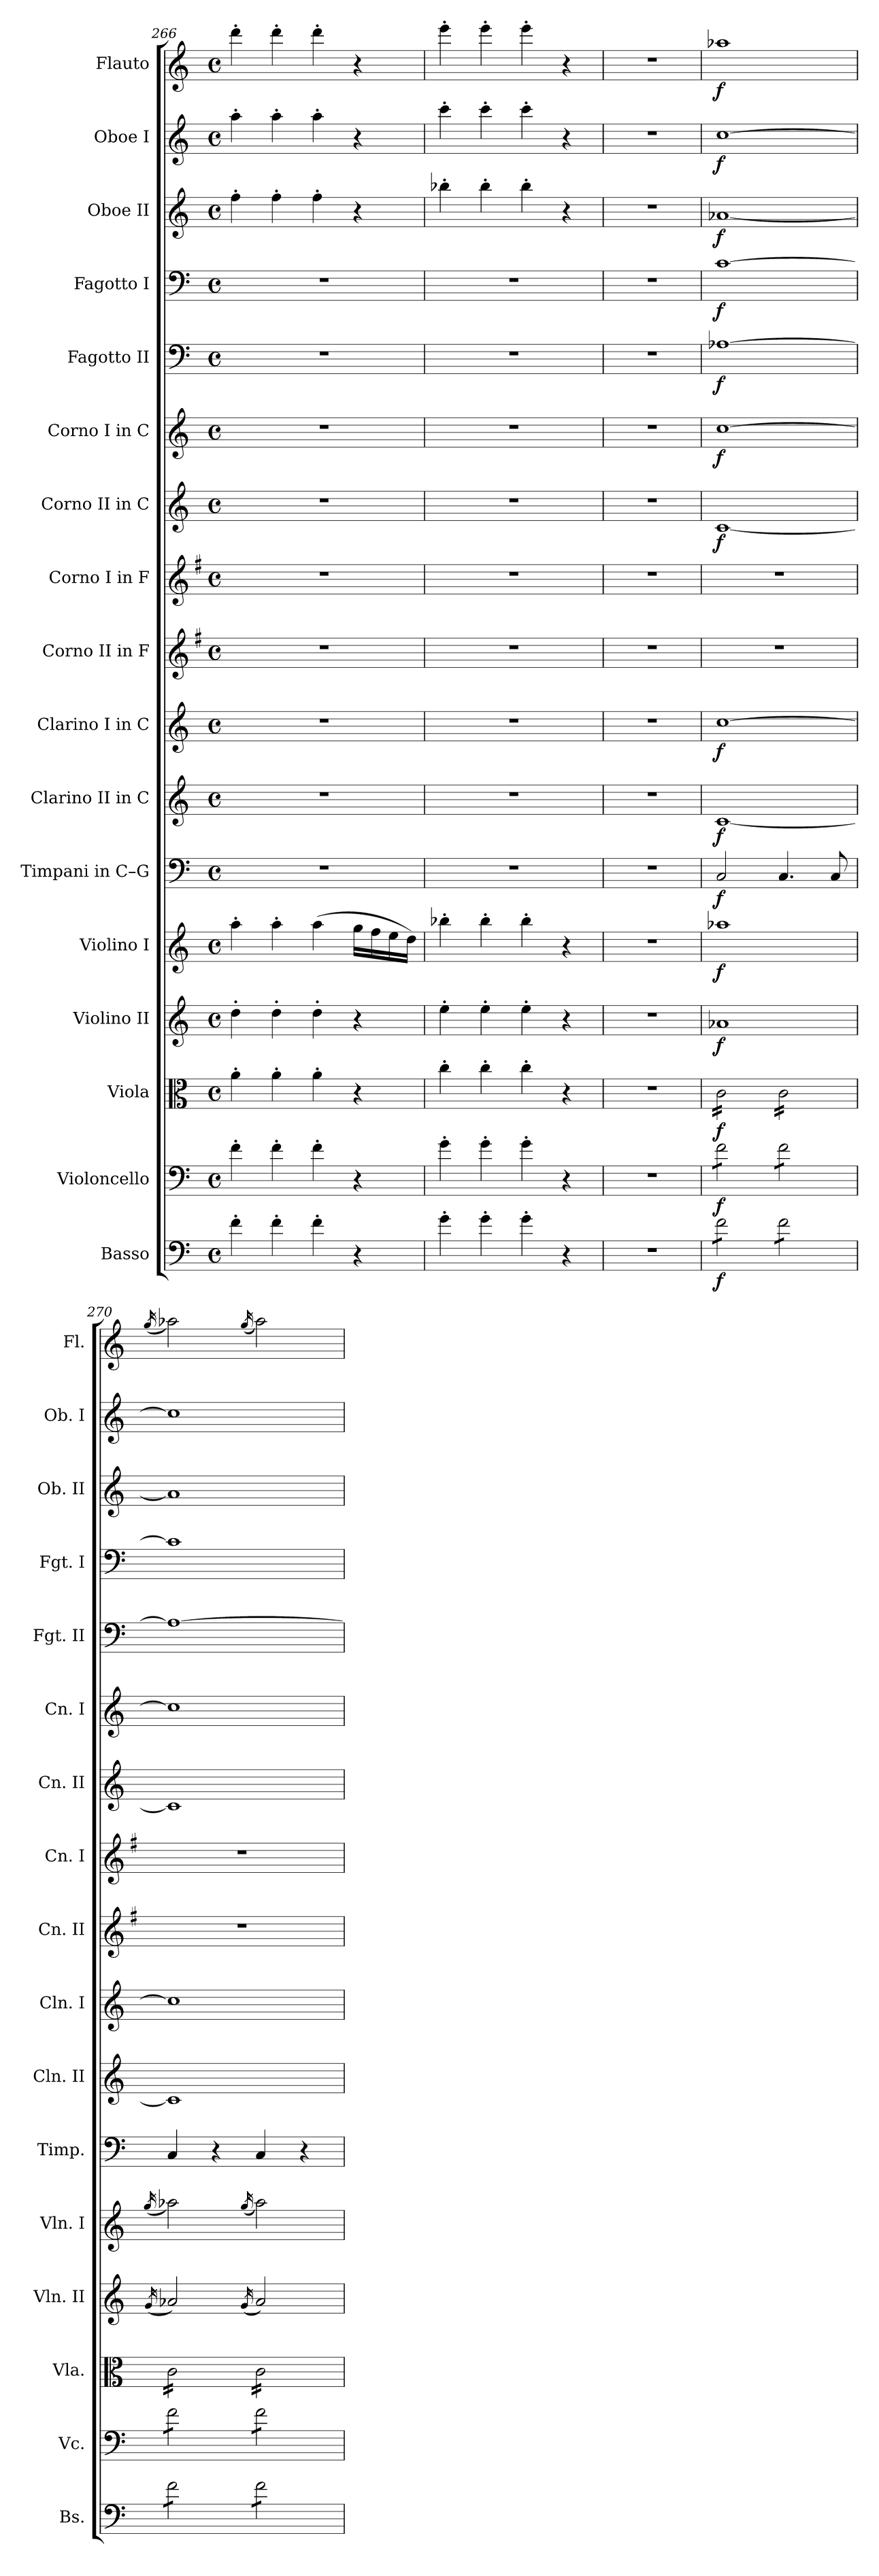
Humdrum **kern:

**kern	**dynam	**kern	**dynam	**kern	**dynam	**kern	**dynam	**kern	**dynam	**kern	**dynam	**kern	**dynam	**kern	**dynam	**kern	**kern	**kern	**dynam	**kern	**dynam	**kern	**dynam	**kern	**dynam	**kern	**dynam	**kern	**dynam	**kern	**dynam
*part17	*part17	*part16	*part16	*part15	*part15	*part14	*part14	*part13	*part13	*part12	*part12	*part11	*part11	*part10	*part10	*part9	*part8	*part7	*part7	*part6	*part6	*part5	*part5	*part4	*part4	*part3	*part3	*part2	*part2	*part1	*part1
*staff17	*staff17	*staff16	*staff16	*staff15	*staff15	*staff14	*staff14	*staff13	*staff13	*staff12	*staff12	*staff11	*staff11	*staff10	*staff10	*staff9	*staff8	*staff7	*staff7	*staff6	*staff6	*staff5	*staff5	*staff4	*staff4	*staff3	*staff3	*staff2	*staff2	*staff1	*staff1
*I"Basso	*	*I"Violoncello	*	*I"Viola	*	*I"Violino II	*	*I"Violino I	*	*I"Timpani in C–G	*	*I"Clarino II in C	*	*I"Clarino I in C	*	*I"Corno II in F	*I"Corno I in F	*I"Corno II in C	*	*I"Corno I in C	*	*I"Fagotto II	*	*I"Fagotto I	*	*I"Oboe II	*	*I"Oboe I	*	*I"Flauto	*
*I'Bs.	*	*I'Vc.	*	*I'Vla.	*	*I'Vln. II	*	*I'Vln. I	*	*I'Timp.	*	*I'Cln. II	*	*I'Cln. I	*	*I'Cn. II	*I'Cn. I	*I'Cn. II	*	*I'Cn. I	*	*I'Fgt. II	*	*I'Fgt. I	*	*I'Ob. II	*	*I'Ob. I	*	*I'Fl.	*
!!LO:PB:g=z
*clefF4	*	*clefF4	*	*clefC3	*	*clefG2	*	*clefG2	*	*clefF4	*	*clefG2	*	*clefG2	*	*clefG2	*clefG2	*clefG2	*	*clefG2	*	*clefF4	*	*clefF4	*	*clefG2	*	*clefG2	*	*clefG2	*
*ITrd7c12	*	*	*	*	*	*	*	*	*	*	*	*	*	*	*	*ITrd4c7	*ITrd4c7	*ITrd7c12	*	*ITrd7c12	*	*	*	*	*	*	*	*	*	*	*
*k[]	*	*k[]	*	*k[]	*	*k[]	*	*k[]	*	*k[]	*	*k[]	*	*k[]	*	*k[]	*k[]	*k[]	*	*k[]	*	*k[]	*	*k[]	*	*k[]	*	*k[]	*	*k[]	*
*M4/4	*	*M4/4	*	*M4/4	*	*M4/4	*	*M4/4	*	*M4/4	*	*M4/4	*	*M4/4	*	*M4/4	*M4/4	*M4/4	*	*M4/4	*	*M4/4	*	*M4/4	*	*M4/4	*	*M4/4	*	*M4/4	*
*met(c)	*	*met(c)	*	*met(c)	*	*met(c)	*	*met(c)	*	*met(c)	*	*met(c)	*	*met(c)	*	*met(c)	*met(c)	*met(c)	*	*met(c)	*	*met(c)	*	*met(c)	*	*met(c)	*	*met(c)	*	*met(c)	*
=266	=266	=266	=266	=266	=266	=266	=266	=266	=266	=266	=266	=266	=266	=266	=266	=266	=266	=266	=266	=266	=266	=266	=266	=266	=266	=266	=266	=266	=266	=266	=266
4F'\	.	4f'\	.	4a'\	.	4dd'\	.	4aa'\	.	1r	.	1r	.	1r	.	1r	1r	1r	.	1r	.	1r	.	1r	.	4ff'\	.	4aa'\	.	4ddd'\	.
4F'\	.	4f'\	.	4a'\	.	4dd'\	.	4aa'\	.	.	.	.	.	.	.	.	.	.	.	.	.	.	.	.	.	4ff'\	.	4aa'\	.	4ddd'\	.
4F'\	.	4f'\	.	4a'\	.	4dd'\	.	(4aa\	.	.	.	.	.	.	.	.	.	.	.	.	.	.	.	.	.	4ff'\	.	4aa'\	.	4ddd'\	.
4r	.	4r	.	4r	.	4r	.	16gg\LL	.	.	.	.	.	.	.	.	.	.	.	.	.	.	.	.	.	4r	.	4r	.	4r	.
.	.	.	.	.	.	.	.	16ff\	.	.	.	.	.	.	.	.	.	.	.	.	.	.	.	.	.	.	.	.	.	.	.
.	.	.	.	.	.	.	.	16ee\	.	.	.	.	.	.	.	.	.	.	.	.	.	.	.	.	.	.	.	.	.	.	.
.	.	.	.	.	.	.	.	16dd\JJ)	.	.	.	.	.	.	.	.	.	.	.	.	.	.	.	.	.	.	.	.	.	.	.
=267	=267	=267	=267	=267	=267	=267	=267	=267	=267	=267	=267	=267	=267	=267	=267	=267	=267	=267	=267	=267	=267	=267	=267	=267	=267	=267	=267	=267	=267	=267	=267
4G'\	.	4g'\	.	4cc'\	.	4ee'\	.	4bb-X'\	.	1r	.	1r	.	1r	.	1r	1r	1r	.	1r	.	1r	.	1r	.	4bb-X'\	.	4ccc'\	.	4eee'\	.
4G'\	.	4g'\	.	4cc'\	.	4ee'\	.	4bb-'\	.	.	.	.	.	.	.	.	.	.	.	.	.	.	.	.	.	4bb-'\	.	4ccc'\	.	4eee'\	.
4G'\	.	4g'\	.	4cc'\	.	4ee'\	.	4bb-'\	.	.	.	.	.	.	.	.	.	.	.	.	.	.	.	.	.	4bb-'\	.	4ccc'\	.	4eee'\	.
4r	.	4r	.	4r	.	4r	.	4r	.	.	.	.	.	.	.	.	.	.	.	.	.	.	.	.	.	4r	.	4r	.	4r	.
=268	=268	=268	=268	=268	=268	=268	=268	=268	=268	=268	=268	=268	=268	=268	=268	=268	=268	=268	=268	=268	=268	=268	=268	=268	=268	=268	=268	=268	=268	=268	=268
1r	.	1r	.	1r	.	1r	.	1r	.	1r	.	1r	.	1r	.	1r	1r	1r	.	1r	.	1r	.	1r	.	1r	.	1r	.	1r	.
=269	=269	=269	=269	=269	=269	=269	=269	=269	=269	=269	=269	=269	=269	=269	=269	=269	=269	=269	=269	=269	=269	=269	=269	=269	=269	=269	=269	=269	=269	=269	=269
!	!LO:DY:b	!	!LO:DY:b	!	!LO:DY:b	!	!LO:DY:b	!	!LO:DY:b	!	!LO:DY:b	!	!LO:DY:b	!	!LO:DY:b	!	!	!	!LO:DY:b	!	!LO:DY:b	!	!LO:DY:b	!	!LO:DY:b	!	!LO:DY:b	!	!LO:DY:b	!	!LO:DY:b
*tremolo	*	*	*	*	*	*	*	*	*	*	*	*	*	*	*	*	*	*	*	*	*	*	*	*	*	*	*	*	*	*	*
*	*	*tremolo	*	*	*	*	*	*	*	*	*	*	*	*	*	*	*	*	*	*	*	*	*	*	*	*	*	*	*	*	*
*	*	*	*	*tremolo	*	*	*	*	*	*	*	*	*	*	*	*	*	*	*	*	*	*	*	*	*	*	*	*	*	*	*
8F\L	f	8f\L	f	16c\LL	f	1a-X	f	1aa-X	f	2C/	f	[1c	f	[1cc	f	1r	1r	[1C	f	[1c	f	[1A-X	f	[1c	f	[1a-X	f	[1cc	f	1aa-X	f
.	.	.	.	16c\	.	.	.	.	.	.	.	.	.	.	.	.	.	.	.	.	.	.	.	.	.	.	.	.	.	.	.
8F\	.	8f\	.	16c\	.	.	.	.	.	.	.	.	.	.	.	.	.	.	.	.	.	.	.	.	.	.	.	.	.	.	.
.	.	.	.	16c\	.	.	.	.	.	.	.	.	.	.	.	.	.	.	.	.	.	.	.	.	.	.	.	.	.	.	.
8F\	.	8f\	.	16c\	.	.	.	.	.	.	.	.	.	.	.	.	.	.	.	.	.	.	.	.	.	.	.	.	.	.	.
.	.	.	.	16c\	.	.	.	.	.	.	.	.	.	.	.	.	.	.	.	.	.	.	.	.	.	.	.	.	.	.	.
8F\J	.	8f\J	.	16c\	.	.	.	.	.	.	.	.	.	.	.	.	.	.	.	.	.	.	.	.	.	.	.	.	.	.	.
.	.	.	.	16c\JJ	.	.	.	.	.	.	.	.	.	.	.	.	.	.	.	.	.	.	.	.	.	.	.	.	.	.	.
8F\L	.	8f\L	.	16c\LL	.	.	.	.	.	4.C/	.	.	.	.	.	.	.	.	.	.	.	.	.	.	.	.	.	.	.	.	.
.	.	.	.	16c\	.	.	.	.	.	.	.	.	.	.	.	.	.	.	.	.	.	.	.	.	.	.	.	.	.	.	.
8F\	.	8f\	.	16c\	.	.	.	.	.	.	.	.	.	.	.	.	.	.	.	.	.	.	.	.	.	.	.	.	.	.	.
.	.	.	.	16c\	.	.	.	.	.	.	.	.	.	.	.	.	.	.	.	.	.	.	.	.	.	.	.	.	.	.	.
8F\	.	8f\	.	16c\	.	.	.	.	.	.	.	.	.	.	.	.	.	.	.	.	.	.	.	.	.	.	.	.	.	.	.
.	.	.	.	16c\	.	.	.	.	.	.	.	.	.	.	.	.	.	.	.	.	.	.	.	.	.	.	.	.	.	.	.
8F\J	.	8f\J	.	16c\	.	.	.	.	.	8C/	.	.	.	.	.	.	.	.	.	.	.	.	.	.	.	.	.	.	.	.	.
.	.	.	.	16c\JJ	.	.	.	.	.	.	.	.	.	.	.	.	.	.	.	.	.	.	.	.	.	.	.	.	.	.	.
=270	=270	=270	=270	=270	=270	=270	=270	=270	=270	=270	=270	=270	=270	=270	=270	=270	=270	=270	=270	=270	=270	=270	=270	=270	=270	=270	=270	=270	=270	=270	=270
.	.	.	.	.	.	(16qg/	.	(16qgg/	.	.	.	.	.	.	.	.	.	.	.	.	.	.	.	.	.	.	.	.	.	(16qgg/	.
8F\L	.	8f\L	.	16c\LL	.	2a-X/)	.	2aa-X\)	.	4C/	.	1c]	.	1cc]	.	1r	1r	1C]	.	1c]	.	1A-_	.	1c]	.	1a-]	.	1cc]	.	2aa-X\)	.
.	.	.	.	16c\	.	.	.	.	.	.	.	.	.	.	.	.	.	.	.	.	.	.	.	.	.	.	.	.	.	.	.
8F\	.	8f\	.	16c\	.	.	.	.	.	.	.	.	.	.	.	.	.	.	.	.	.	.	.	.	.	.	.	.	.	.	.
.	.	.	.	16c\	.	.	.	.	.	.	.	.	.	.	.	.	.	.	.	.	.	.	.	.	.	.	.	.	.	.	.
8F\	.	8f\	.	16c\	.	.	.	.	.	4r	.	.	.	.	.	.	.	.	.	.	.	.	.	.	.	.	.	.	.	.	.
.	.	.	.	16c\	.	.	.	.	.	.	.	.	.	.	.	.	.	.	.	.	.	.	.	.	.	.	.	.	.	.	.
8F\J	.	8f\J	.	16c\	.	.	.	.	.	.	.	.	.	.	.	.	.	.	.	.	.	.	.	.	.	.	.	.	.	.	.
.	.	.	.	16c\JJ	.	.	.	.	.	.	.	.	.	.	.	.	.	.	.	.	.	.	.	.	.	.	.	.	.	.	.
.	.	.	.	.	.	(16qg/	.	(16qgg/	.	.	.	.	.	.	.	.	.	.	.	.	.	.	.	.	.	.	.	.	.	(16qgg/	.
8F\L	.	8f\L	.	16c\LL	.	2a-/)	.	2aa-\)	.	4C/	.	.	.	.	.	.	.	.	.	.	.	.	.	.	.	.	.	.	.	2aa-\)	.
.	.	.	.	16c\	.	.	.	.	.	.	.	.	.	.	.	.	.	.	.	.	.	.	.	.	.	.	.	.	.	.	.
8F\	.	8f\	.	16c\	.	.	.	.	.	.	.	.	.	.	.	.	.	.	.	.	.	.	.	.	.	.	.	.	.	.	.
.	.	.	.	16c\	.	.	.	.	.	.	.	.	.	.	.	.	.	.	.	.	.	.	.	.	.	.	.	.	.	.	.
8F\	.	8f\	.	16c\	.	.	.	.	.	4r	.	.	.	.	.	.	.	.	.	.	.	.	.	.	.	.	.	.	.	.	.
.	.	.	.	16c\	.	.	.	.	.	.	.	.	.	.	.	.	.	.	.	.	.	.	.	.	.	.	.	.	.	.	.
8F\J	.	8f\J	.	16c\	.	.	.	.	.	.	.	.	.	.	.	.	.	.	.	.	.	.	.	.	.	.	.	.	.	.	.
*	*	*Xtremolo	*	*	*	*	*	*	*	*	*	*	*	*	*	*	*	*	*	*	*	*	*	*	*	*	*	*	*	*	*
*Xtremolo	*	*	*	*	*	*	*	*	*	*	*	*	*	*	*	*	*	*	*	*	*	*	*	*	*	*	*	*	*	*	*
.	.	.	.	16c\JJ	.	.	.	.	.	.	.	.	.	.	.	.	.	.	.	.	.	.	.	.	.	.	.	.	.	.	.
*	*	*	*	*Xtremolo	*	*	*	*	*	*	*	*	*	*	*	*	*	*	*	*	*	*	*	*	*	*	*	*	*	*	*
=	=	=	=	=	=	=	=	=	=	=	=	=	=	=	=	=	=	=	=	=	=	=	=	=	=	=	=	=	=	=	=
*-	*-	*-	*-	*-	*-	*-	*-	*-	*-	*-	*-	*-	*-	*-	*-	*-	*-	*-	*-	*-	*-	*-	*-	*-	*-	*-	*-	*-	*-	*-	*-
